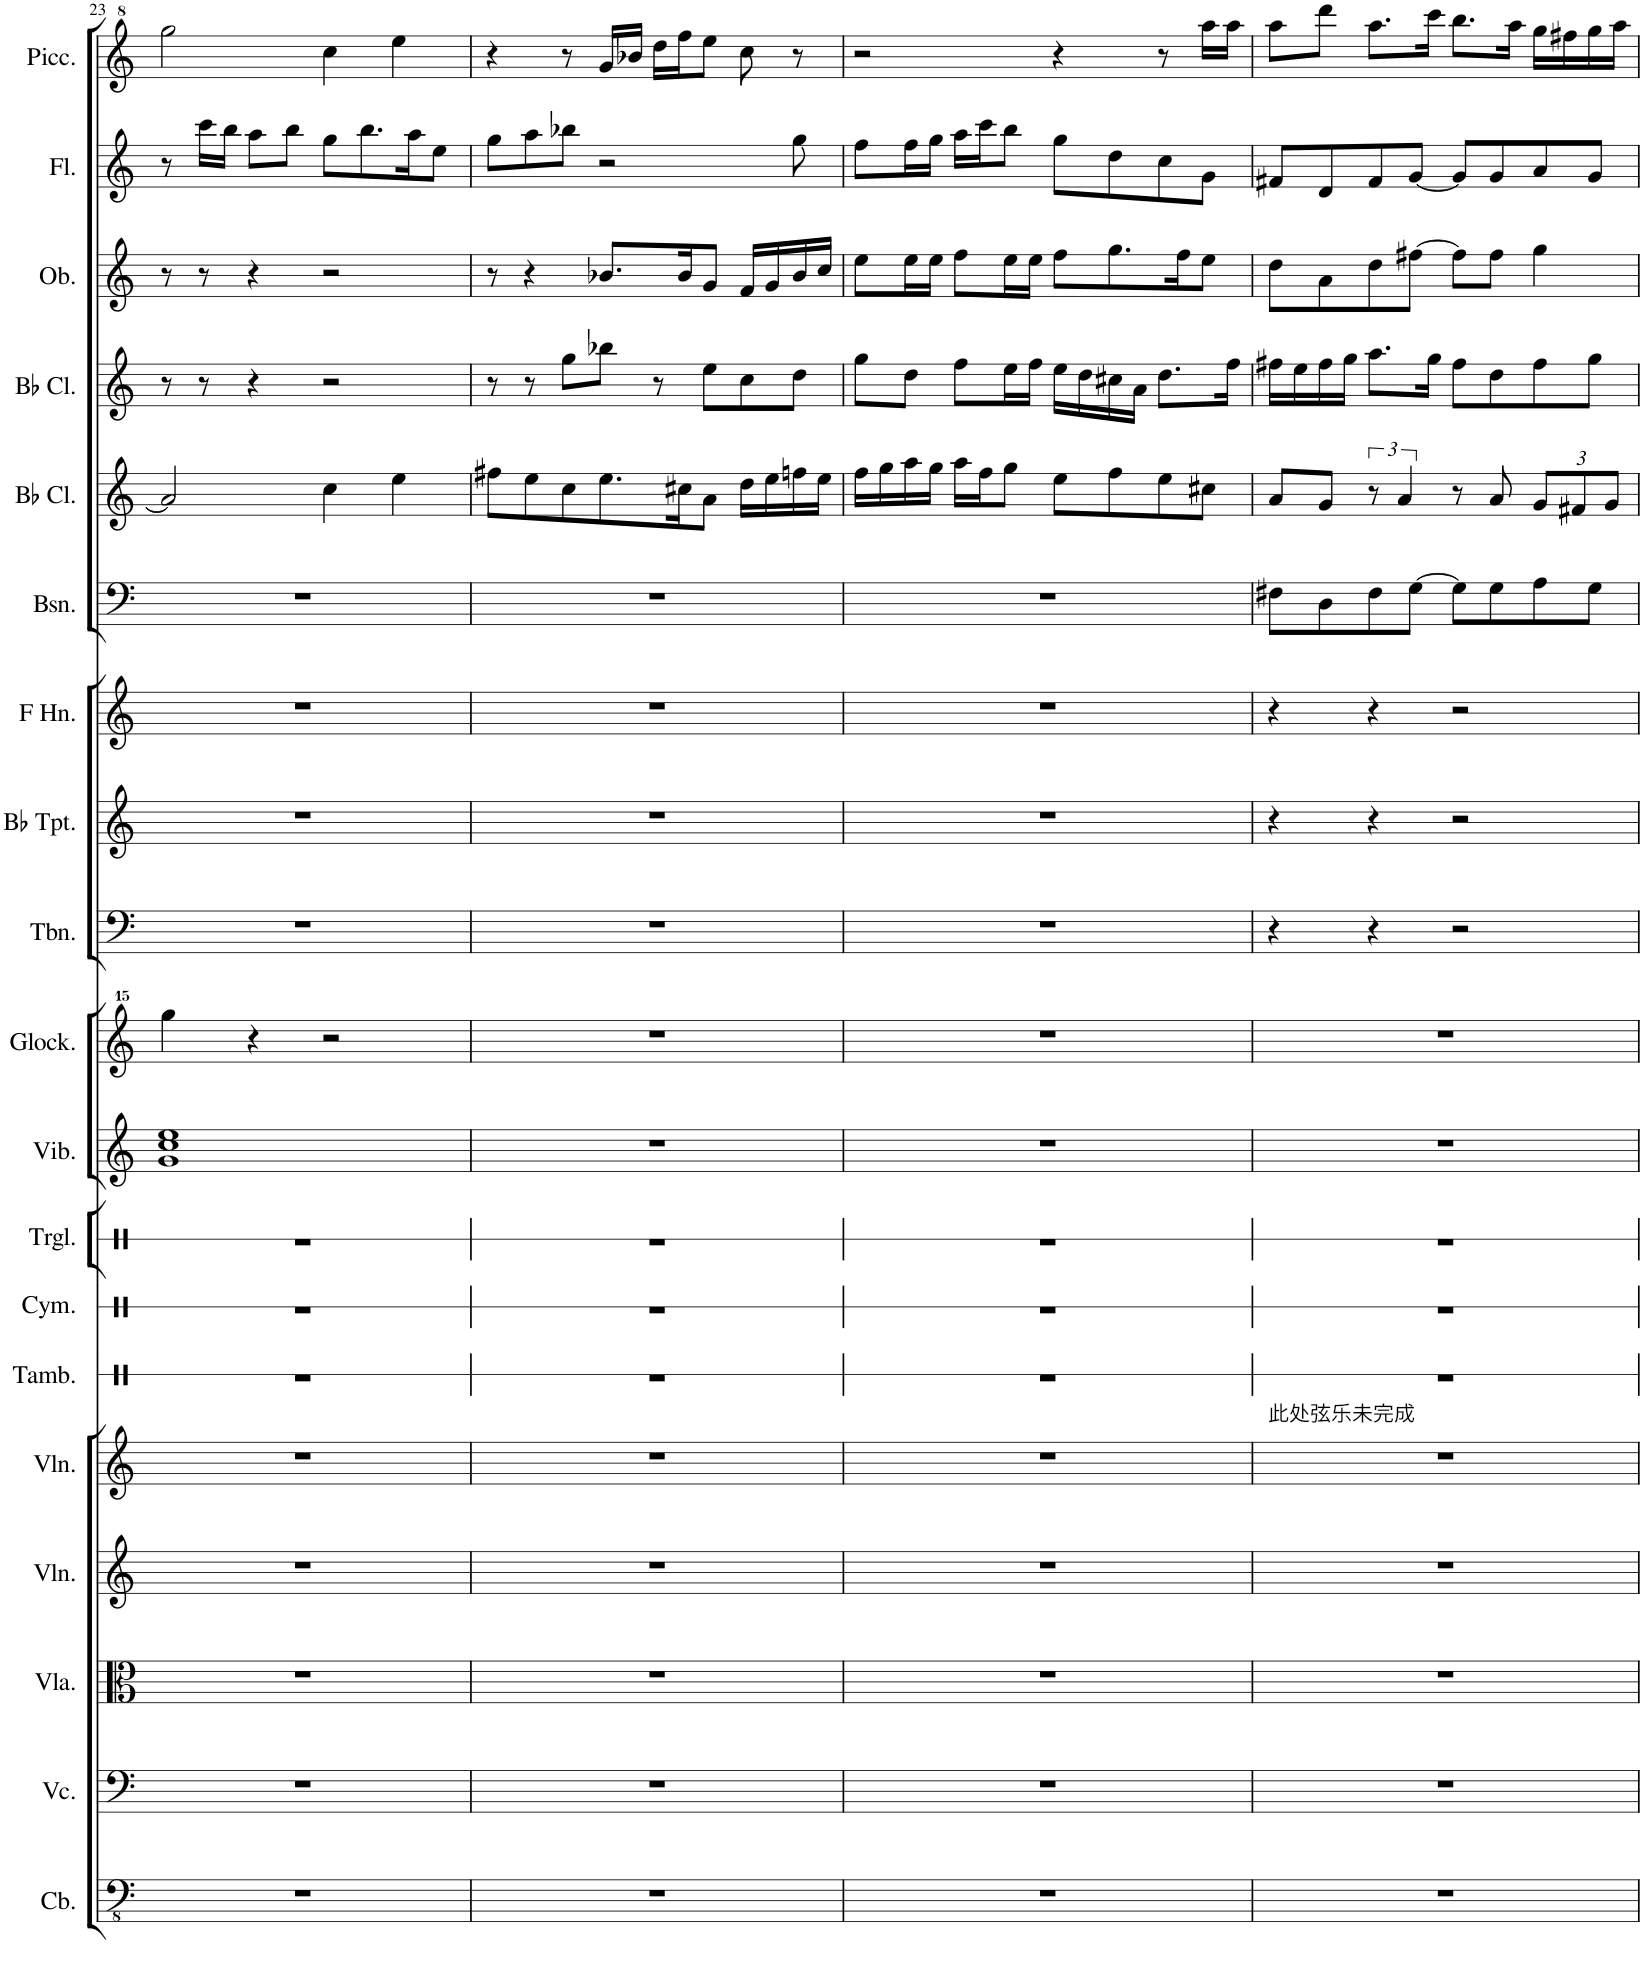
**kern	**kern	**kern	**kern	**kern	**kern	**kern	**kern	**kern	**kern	**kern	**kern	**kern	**kern	**kern	**kern	**kern	**kern	**kern
*part19	*part18	*part17	*part16	*part15	*part14	*part13	*part12	*part11	*part10	*part9	*part8	*part7	*part6	*part5	*part4	*part3	*part2	*part1
*staff19	*staff18	*staff17	*staff16	*staff15	*staff14	*staff13	*staff12	*staff11	*staff10	*staff9	*staff8	*staff7	*staff6	*staff5	*staff4	*staff3	*staff2	*staff1
*I"低音提琴	*I"大提琴	*I"中提琴	*I"小提琴	*I"小提琴	*I"铃鼓	*I"铜钹	*I"三角铁	*I"颤音琴	*I"钟琴	*I"长号	*I"降B调小号	*I"F调圆号	*I"大管	*I"降B调单簧管	*I"降B调单簧管	*I"双簧管	*I"长笛	*I"短笛
!!LO:PB:g=z
*clefFv4	*clefF4	*clefC3	*clefG2	*clefG2	*clefX	*clefX	*clefX	*clefG2	*clefG^^2	*clefF4	*clefG2	*clefG2	*clefF4	*clefG2	*clefG2	*clefG2	*clefG2	*clefG^2
*ITrd7c12	*	*	*	*	*	*	*	*	*	*	*ITrd1c2	*ITrd4c7	*	*ITrd1c2	*ITrd1c2	*	*	*ITrd-7c-12
*k[]	*k[]	*k[]	*k[]	*k[]	*k[]	*k[]	*k[]	*k[]	*k[]	*k[]	*k[]	*k[]	*k[]	*k[]	*k[]	*k[]	*k[]	*k[]
*M4/4	*M4/4	*M4/4	*M4/4	*M4/4	*M4/4	*M4/4	*M4/4	*M4/4	*M4/4	*M4/4	*M4/4	*M4/4	*M4/4	*M4/4	*M4/4	*M4/4	*M4/4	*M4/4
=23	=23	=23	=23	=23	=23	=23	=23	=23	=23	=23	=23	=23	=23	=23	=23	=23	=23	=23
1r	1r	1r	1r	1r	1r	1r	1r	1g 1cc 1ee	4gggg\	1r	1r	1r	1r	2a/]	8r	8r	8r	2ggg\
.	.	.	.	.	.	.	.	.	.	.	.	.	.	.	8r	8r	16ccc\LL	.
.	.	.	.	.	.	.	.	.	.	.	.	.	.	.	.	.	16bb\JJ	.
.	.	.	.	.	.	.	.	.	4r	.	.	.	.	.	4r	4r	8aa\L	.
.	.	.	.	.	.	.	.	.	.	.	.	.	.	.	.	.	8bb\J	.
.	.	.	.	.	.	.	.	.	2r	.	.	.	.	4cc\	2r	2r	8gg\L	4ccc\
.	.	.	.	.	.	.	.	.	.	.	.	.	.	.	.	.	8.bb\	.
.	.	.	.	.	.	.	.	.	.	.	.	.	.	4ee\	.	.	.	4eee\
.	.	.	.	.	.	.	.	.	.	.	.	.	.	.	.	.	16aa\K	.
.	.	.	.	.	.	.	.	.	.	.	.	.	.	.	.	.	8ee\J	.
=24	=24	=24	=24	=24	=24	=24	=24	=24	=24	=24	=24	=24	=24	=24	=24	=24	=24	=24
1r	1r	1r	1r	1r	1r	1r	1r	1r	1r	1r	1r	1r	1r	8ff#X\L	8r	8r	8gg\L	4r
.	.	.	.	.	.	.	.	.	.	.	.	.	.	8ee\	8r	4r	8aa\	.
.	.	.	.	.	.	.	.	.	.	.	.	.	.	8cc\	8gg\L	.	8bb-X\J	8r
.	.	.	.	.	.	.	.	.	.	.	.	.	.	8.ee\	8bb-X\J	8.b-X/L	2r	16gg/LL
.	.	.	.	.	.	.	.	.	.	.	.	.	.	.	.	.	.	16bb-X/JJ
.	.	.	.	.	.	.	.	.	.	.	.	.	.	.	8r	.	.	16ddd\LL
.	.	.	.	.	.	.	.	.	.	.	.	.	.	16cc#X\K	.	16b-/K	.	16fff\J
.	.	.	.	.	.	.	.	.	.	.	.	.	.	8a\J	8ee\L	8g/J	.	8eee\J
.	.	.	.	.	.	.	.	.	.	.	.	.	.	16dd\LL	8cc\	16f/LL	.	8ccc\
.	.	.	.	.	.	.	.	.	.	.	.	.	.	16ee\	.	16g/	.	.
.	.	.	.	.	.	.	.	.	.	.	.	.	.	16ffn\	8dd\J	16b-/	8gg\	8r
.	.	.	.	.	.	.	.	.	.	.	.	.	.	16ee\JJ	.	16cc/JJ	.	.
=25	=25	=25	=25	=25	=25	=25	=25	=25	=25	=25	=25	=25	=25	=25	=25	=25	=25	=25
1r	1r	1r	1r	1r	1r	1r	1r	1r	1r	1r	1r	1r	1r	16ff\LL	8gg\L	8ee\L	8ff\L	2r
.	.	.	.	.	.	.	.	.	.	.	.	.	.	16gg\	.	.	.	.
.	.	.	.	.	.	.	.	.	.	.	.	.	.	16aa\	8dd\J	16ee\L	16ff\L	.
.	.	.	.	.	.	.	.	.	.	.	.	.	.	16gg\JJ	.	16ee\JJ	16gg\JJ	.
.	.	.	.	.	.	.	.	.	.	.	.	.	.	16aa\LL	8ff\L	8ff\L	16aa\LL	.
.	.	.	.	.	.	.	.	.	.	.	.	.	.	16ff\J	.	.	16ccc\J	.
.	.	.	.	.	.	.	.	.	.	.	.	.	.	8gg\J	16ee\L	16ee\L	8bb\J	.
.	.	.	.	.	.	.	.	.	.	.	.	.	.	.	16ff\JJ	16ee\JJ	.	.
.	.	.	.	.	.	.	.	.	.	.	.	.	.	8ee\L	16ee\LL	8ff\L	8gg\L	4r
.	.	.	.	.	.	.	.	.	.	.	.	.	.	.	16dd\	.	.	.
.	.	.	.	.	.	.	.	.	.	.	.	.	.	8ff\	16cc#X\	8.gg\	8dd\	.
.	.	.	.	.	.	.	.	.	.	.	.	.	.	.	16a\JJ	.	.	.
.	.	.	.	.	.	.	.	.	.	.	.	.	.	8ee\	8.dd\L	.	8cc\	8r
.	.	.	.	.	.	.	.	.	.	.	.	.	.	.	.	16ff\K	.	.
.	.	.	.	.	.	.	.	.	.	.	.	.	.	8cc#X\J	.	8ee\J	8g\J	16aaa\LL
.	.	.	.	.	.	.	.	.	.	.	.	.	.	.	16ff\Jk	.	.	16aaa\JJ
=26	=26	=26	=26	=26	=26	=26	=26	=26	=26	=26	=26	=26	=26	=26	=26	=26	=26	=26
!	!	!	!	!LO:TX:a:t=此处弦乐未完成	!	!	!	!	!	!	!	!	!	!	!	!	!	!
1r	1r	1r	1r	1r	1r	1r	1r	1r	1r	4r	4r	4r	8F#X\L	8a/L	16ff#X\LL	8dd\L	8f#X/L	8aaa\L
.	.	.	.	.	.	.	.	.	.	.	.	.	.	.	16ee\	.	.	.
.	.	.	.	.	.	.	.	.	.	.	.	.	8D\	8g/J	16ff#\	8a\	8d/	8dddd\J
.	.	.	.	.	.	.	.	.	.	.	.	.	.	.	16gg\JJ	.	.	.
.	.	.	.	.	.	.	.	.	.	4r	4r	4r	8F#\	12r	8.aa\L	8dd\	8f#/	8.aaa\L
.	.	.	.	.	.	.	.	.	.	.	.	.	.	6a/	.	.	.	.
.	.	.	.	.	.	.	.	.	.	.	.	.	[8G\J	.	.	[8ff#X\J	[8g/J	.
.	.	.	.	.	.	.	.	.	.	.	.	.	.	.	16gg\Jk	.	.	16cccc\Jk
.	.	.	.	.	.	.	.	.	.	2r	2r	2r	8G\L]	8r	8ff#\L	8ff#\L]	8g/L]	8.bbb\L
.	.	.	.	.	.	.	.	.	.	.	.	.	8G\	8a/	8dd\	8ff#\J	8g/	.
.	.	.	.	.	.	.	.	.	.	.	.	.	.	.	.	.	.	16aaa\Jk
*	*	*	*	*	*	*	*	*	*	*	*	*	*	*Xbrackettup	*	*	*	*
.	.	.	.	.	.	.	.	.	.	.	.	.	8A\	12g/L	8ff#\	4gg\	8a/	16ggg\LL
.	.	.	.	.	.	.	.	.	.	.	.	.	.	.	.	.	.	16fff#X\
.	.	.	.	.	.	.	.	.	.	.	.	.	.	12f#X/	.	.	.	.
.	.	.	.	.	.	.	.	.	.	.	.	.	8G\J	.	8gg\J	.	8g/J	16ggg\
.	.	.	.	.	.	.	.	.	.	.	.	.	.	12g/J	.	.	.	.
.	.	.	.	.	.	.	.	.	.	.	.	.	.	.	.	.	.	16aaa\JJ
=	=	=	=	=	=	=	=	=	=	=	=	=	=	=	=	=	=	=
*-	*-	*-	*-	*-	*-	*-	*-	*-	*-	*-	*-	*-	*-	*-	*-	*-	*-	*-
